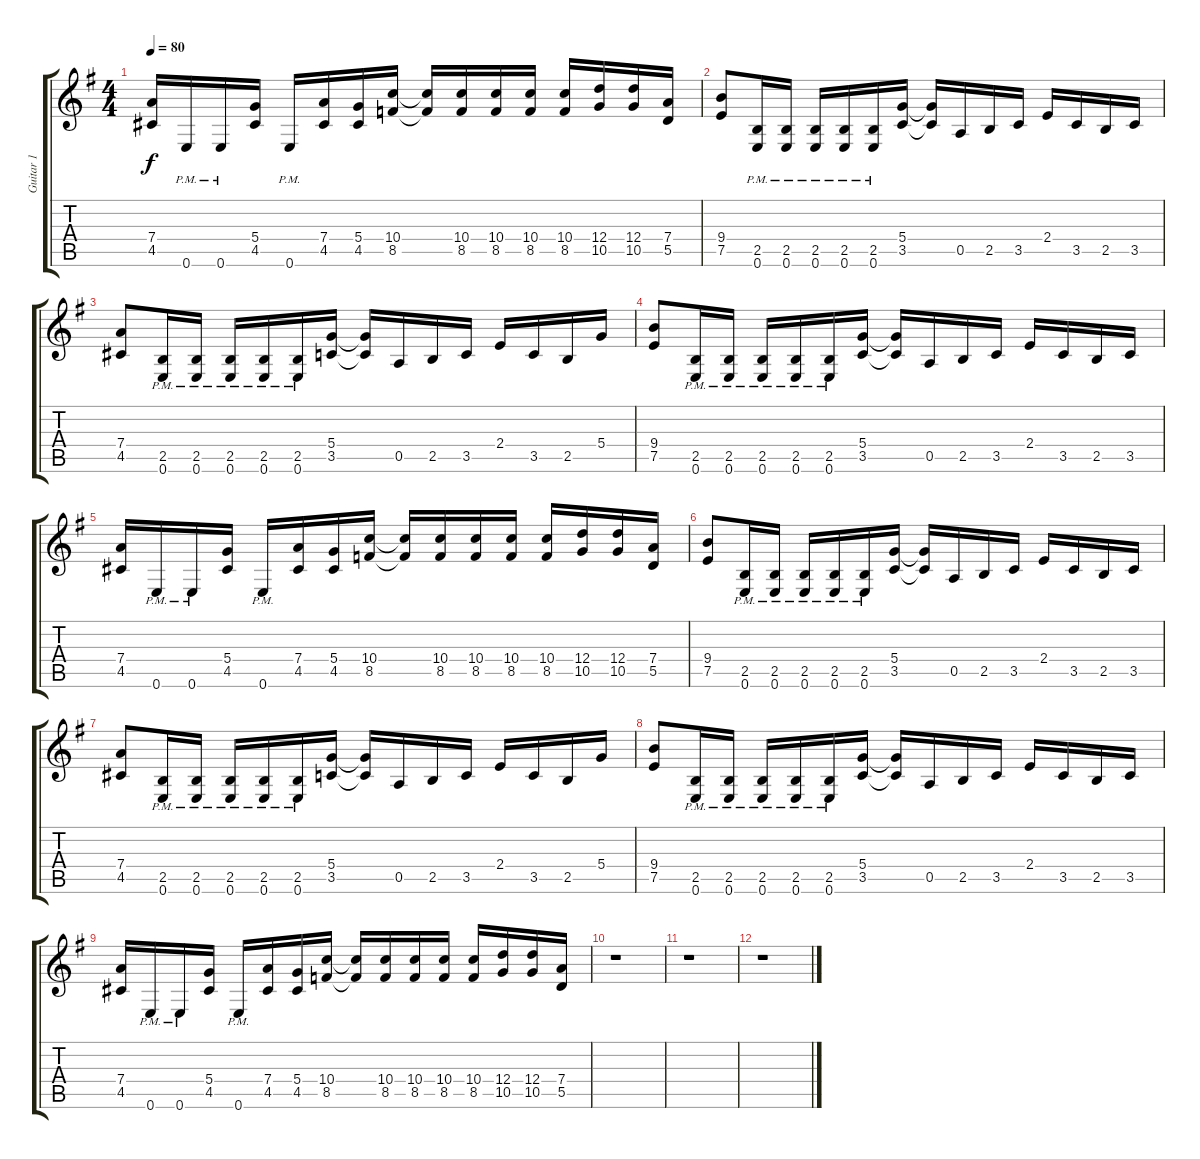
\track ("Guitar 1" "Guitar 1") {instrument distortionguitar}
\staff {score tabs}
\tuning (E4 B3 G3 D3 A2 E2) {hide}
\ts (4 4)
\tempo 80
\clef g2
\ks g
(7.4 4.5).16{dy f} 0.6{pm}.16 0.6{pm}.16 (5.4 4.5).16 0.6{pm}.16 (7.4 4.5).16 (5.4 4.5).16 (10.4 8.5).16 (10.4{t} 8.5{t}).16 (10.4 8.5).16 (10.4 8.5).16 (10.4 8.5).16 (10.4 8.5).16 (12.4 10.5).16 (12.4 10.5).16 (7.4 5.5).16 |
(9.4 7.5).8 (2.5{pm} 0.6{pm}).16 (2.5{pm} 0.6{pm}).16 (2.5{pm} 0.6{pm}).16 (2.5{pm} 0.6{pm}).16 (2.5{pm} 0.6{pm}).16 (5.4 3.5).16 (5.4{t} 3.5{t}).16 0.5.16 2.5.16 3.5.16 2.4.16 3.5.16 2.5.16 3.5.16 |
(7.4 4.5).8 (2.5{pm} 0.6{pm}).16 (2.5{pm} 0.6{pm}).16 (2.5{pm} 0.6{pm}).16 (2.5{pm} 0.6{pm}).16 (2.5{pm} 0.6{pm}).16 (5.4 3.5).16 (5.4{t} 3.5{t}).16 0.5.16 2.5.16 3.5.16 2.4.16 3.5.16 2.5.16 5.4.16 |
(9.4 7.5).8 (2.5{pm} 0.6{pm}).16 (2.5{pm} 0.6{pm}).16 (2.5{pm} 0.6{pm}).16 (2.5{pm} 0.6{pm}).16 (2.5{pm} 0.6{pm}).16 (5.4 3.5).16 (5.4{t} 3.5{t}).16 0.5.16 2.5.16 3.5.16 2.4.16 3.5.16 2.5.16 3.5.16 |
(7.4 4.5).16 0.6{pm}.16 0.6{pm}.16 (5.4 4.5).16 0.6{pm}.16 (7.4 4.5).16 (5.4 4.5).16 (10.4 8.5).16 (10.4{t} 8.5{t}).16 (10.4 8.5).16 (10.4 8.5).16 (10.4 8.5).16 (10.4 8.5).16 (12.4 10.5).16 (12.4 10.5).16 (7.4 5.5).16 |
(9.4 7.5).8 (2.5{pm} 0.6{pm}).16 (2.5{pm} 0.6{pm}).16 (2.5{pm} 0.6{pm}).16 (2.5{pm} 0.6{pm}).16 (2.5{pm} 0.6{pm}).16 (5.4 3.5).16 (5.4{t} 3.5{t}).16 0.5.16 2.5.16 3.5.16 2.4.16 3.5.16 2.5.16 3.5.16 |
(7.4 4.5).8 (2.5{pm} 0.6{pm}).16 (2.5{pm} 0.6{pm}).16 (2.5{pm} 0.6{pm}).16 (2.5{pm} 0.6{pm}).16 (2.5{pm} 0.6{pm}).16 (5.4 3.5).16 (5.4{t} 3.5{t}).16 0.5.16 2.5.16 3.5.16 2.4.16 3.5.16 2.5.16 5.4.16 |
(9.4 7.5).8 (2.5{pm} 0.6{pm}).16 (2.5{pm} 0.6{pm}).16 (2.5{pm} 0.6{pm}).16 (2.5{pm} 0.6{pm}).16 (2.5{pm} 0.6{pm}).16 (5.4 3.5).16 (5.4{t} 3.5{t}).16 0.5.16 2.5.16 3.5.16 2.4.16 3.5.16 2.5.16 3.5.16 |
(7.4 4.5).16 0.6{pm}.16 0.6{pm}.16 (5.4 4.5).16 0.6{pm}.16 (7.4 4.5).16 (5.4 4.5).16 (10.4 8.5).16 (10.4{t} 8.5{t}).16 (10.4 8.5).16 (10.4 8.5).16 (10.4 8.5).16 (10.4 8.5).16 (12.4 10.5).16 (12.4 10.5).16 (7.4 5.5).16 |
r.1 |
r.1 |
r.1
